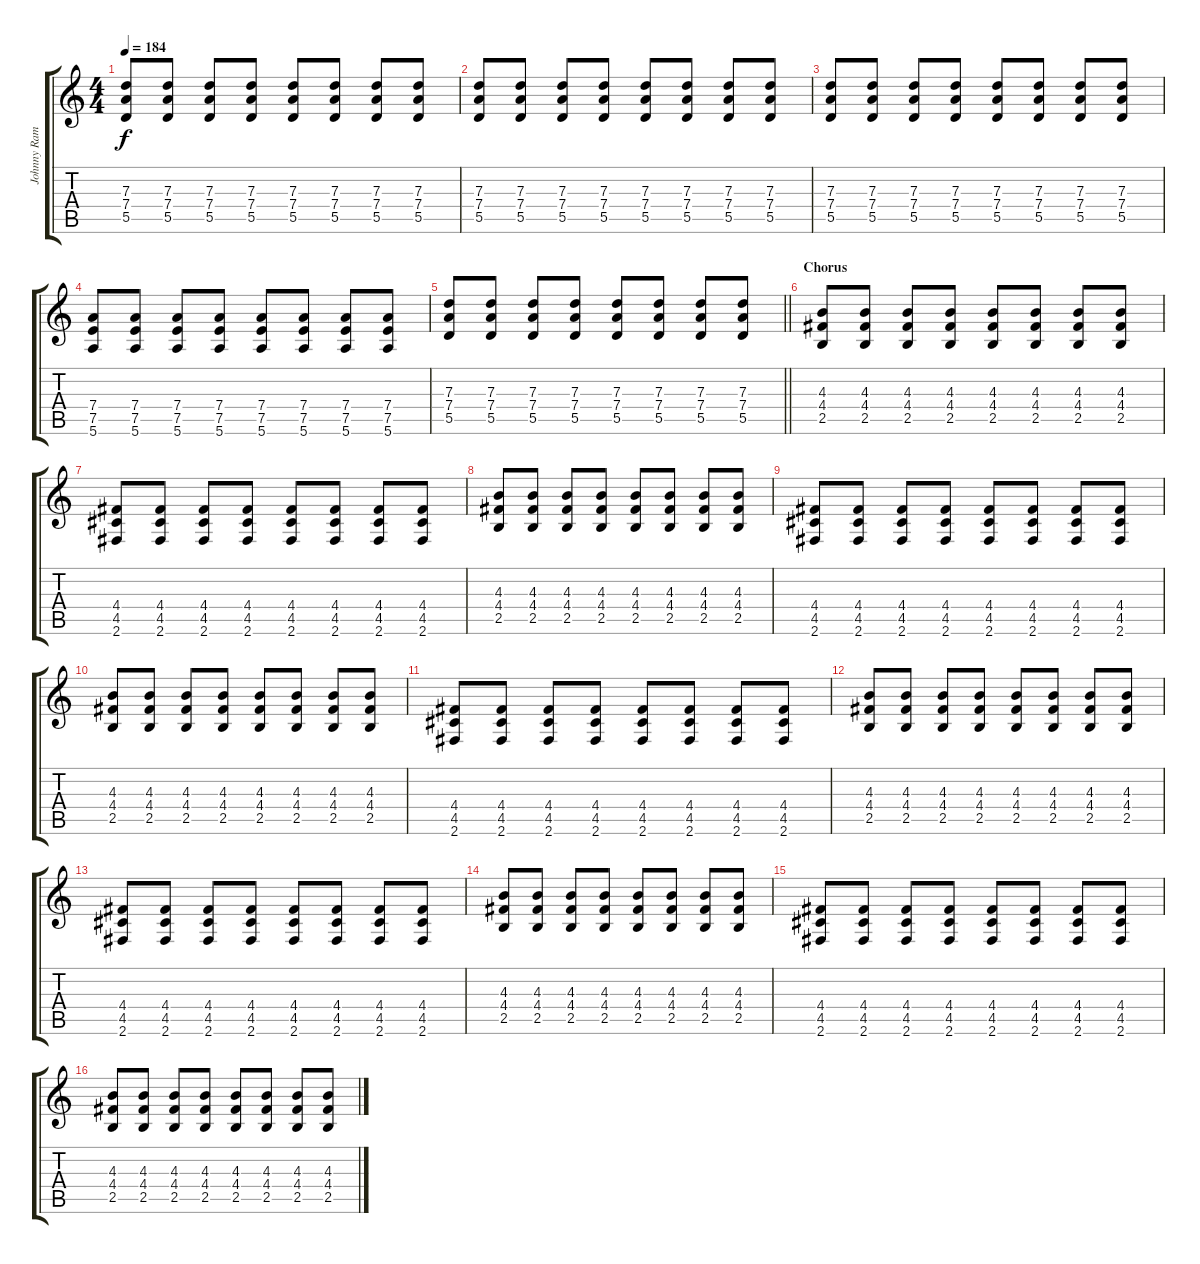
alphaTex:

\track ("Johnny Ramone" "Johnny Ram") {instrument distortionguitar}
\staff {score tabs}
\tuning (E4 B3 G3 D3 A2 E2) {hide}
\ts (4 4)
\tempo 184
\clef g2
\ks c
(7.3 7.4 5.5).8{dy f} (7.3 7.4 5.5).8 (7.3 7.4 5.5).8 (7.3 7.4 5.5).8 (7.3 7.4 5.5).8 (7.3 7.4 5.5).8 (7.3 7.4 5.5).8 (7.3 7.4 5.5).8 |
(7.3 7.4 5.5).8 (7.3 7.4 5.5).8 (7.3 7.4 5.5).8 (7.3 7.4 5.5).8 (7.3 7.4 5.5).8 (7.3 7.4 5.5).8 (7.3 7.4 5.5).8 (7.3 7.4 5.5).8 |
(7.3 7.4 5.5).8 (7.3 7.4 5.5).8 (7.3 7.4 5.5).8 (7.3 7.4 5.5).8 (7.3 7.4 5.5).8 (7.3 7.4 5.5).8 (7.3 7.4 5.5).8 (7.3 7.4 5.5).8 |
(7.4 7.5 5.6).8 (7.4 7.5 5.6).8 (7.4 7.5 5.6).8 (7.4 7.5 5.6).8 (7.4 7.5 5.6).8 (7.4 7.5 5.6).8 (7.4 7.5 5.6).8 (7.4 7.5 5.6).8 |
\barLineRight lightlight
(7.3 7.4 5.5).8 (7.3 7.4 5.5).8 (7.3 7.4 5.5).8 (7.3 7.4 5.5).8 (7.3 7.4 5.5).8 (7.3 7.4 5.5).8 (7.3 7.4 5.5).8 (7.3 7.4 5.5).8 |
\section ("" "Chorus")
(4.3 4.4 2.5).8 (4.3 4.4 2.5).8 (4.3 4.4 2.5).8 (4.3 4.4 2.5).8 (4.3 4.4 2.5).8 (4.3 4.4 2.5).8 (4.3 4.4 2.5).8 (4.3 4.4 2.5).8 |
(4.4 4.5 2.6).8 (4.4 4.5 2.6).8 (4.4 4.5 2.6).8 (4.4 4.5 2.6).8 (4.4 4.5 2.6).8 (4.4 4.5 2.6).8 (4.4 4.5 2.6).8 (4.4 4.5 2.6).8 |
(4.3 4.4 2.5).8 (4.3 4.4 2.5).8 (4.3 4.4 2.5).8 (4.3 4.4 2.5).8 (4.3 4.4 2.5).8 (4.3 4.4 2.5).8 (4.3 4.4 2.5).8 (4.3 4.4 2.5).8 |
(4.4 4.5 2.6).8 (4.4 4.5 2.6).8 (4.4 4.5 2.6).8 (4.4 4.5 2.6).8 (4.4 4.5 2.6).8 (4.4 4.5 2.6).8 (4.4 4.5 2.6).8 (4.4 4.5 2.6).8 |
(4.3 4.4 2.5).8 (4.3 4.4 2.5).8 (4.3 4.4 2.5).8 (4.3 4.4 2.5).8 (4.3 4.4 2.5).8 (4.3 4.4 2.5).8 (4.3 4.4 2.5).8 (4.3 4.4 2.5).8 |
(4.4 4.5 2.6).8 (4.4 4.5 2.6).8 (4.4 4.5 2.6).8 (4.4 4.5 2.6).8 (4.4 4.5 2.6).8 (4.4 4.5 2.6).8 (4.4 4.5 2.6).8 (4.4 4.5 2.6).8 |
(4.3 4.4 2.5).8 (4.3 4.4 2.5).8 (4.3 4.4 2.5).8 (4.3 4.4 2.5).8 (4.3 4.4 2.5).8 (4.3 4.4 2.5).8 (4.3 4.4 2.5).8 (4.3 4.4 2.5).8 |
(4.4 4.5 2.6).8 (4.4 4.5 2.6).8 (4.4 4.5 2.6).8 (4.4 4.5 2.6).8 (4.4 4.5 2.6).8 (4.4 4.5 2.6).8 (4.4 4.5 2.6).8 (4.4 4.5 2.6).8 |
(4.3 4.4 2.5).8 (4.3 4.4 2.5).8 (4.3 4.4 2.5).8 (4.3 4.4 2.5).8 (4.3 4.4 2.5).8 (4.3 4.4 2.5).8 (4.3 4.4 2.5).8 (4.3 4.4 2.5).8 |
(4.4 4.5 2.6).8 (4.4 4.5 2.6).8 (4.4 4.5 2.6).8 (4.4 4.5 2.6).8 (4.4 4.5 2.6).8 (4.4 4.5 2.6).8 (4.4 4.5 2.6).8 (4.4 4.5 2.6).8 |
(4.3 4.4 2.5).8 (4.3 4.4 2.5).8 (4.3 4.4 2.5).8 (4.3 4.4 2.5).8 (4.3 4.4 2.5).8 (4.3 4.4 2.5).8 (4.3 4.4 2.5).8 (4.3 4.4 2.5).8
